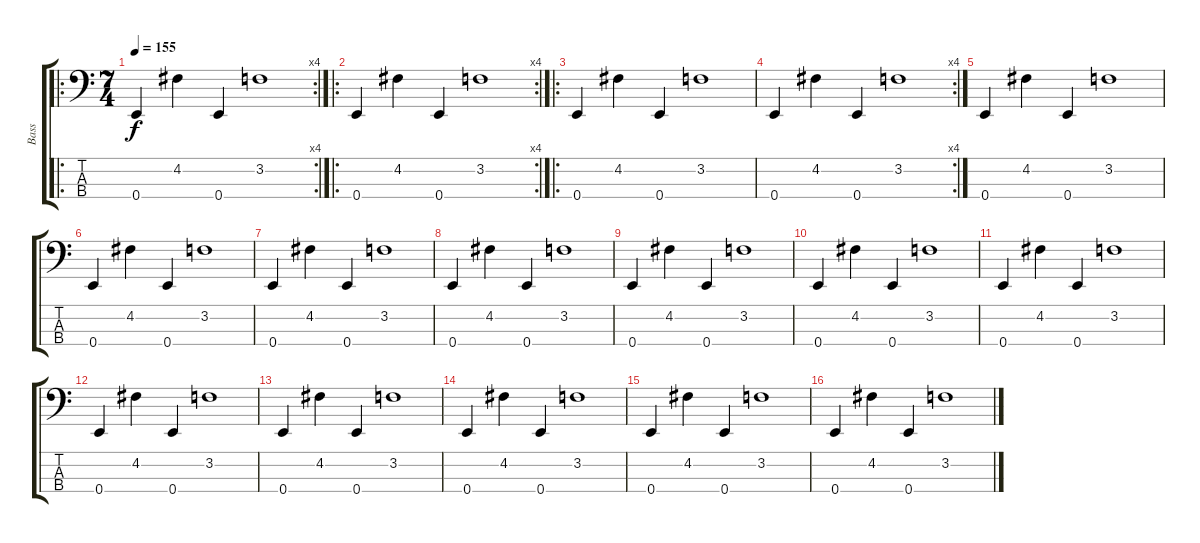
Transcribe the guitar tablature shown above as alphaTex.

\track ("Bass" "Bass") {instrument electricbassfinger}
\staff {score tabs}
\tuning (G2 D2 A1 E1) {hide}
\ro
\rc 4
\ts (7 4)
\tempo 155
\clef f4
\ks c
0.4.4{dy f instrument electricbassfinger} 4.2.4 0.4.4 3.2.1 |
\ro
\rc 4
0.4.4 4.2.4 0.4.4 3.2.1 |
\ro
0.4.4 4.2.4 0.4.4 3.2.1 |
\rc 4
0.4.4 4.2.4 0.4.4 3.2.1 |
0.4.4 4.2.4 0.4.4 3.2.1 |
0.4.4 4.2.4 0.4.4 3.2.1 |
0.4.4 4.2.4 0.4.4 3.2.1 |
0.4.4 4.2.4 0.4.4 3.2.1 |
0.4.4 4.2.4 0.4.4 3.2.1 |
0.4.4 4.2.4 0.4.4 3.2.1 |
0.4.4 4.2.4 0.4.4 3.2.1 |
0.4.4 4.2.4 0.4.4 3.2.1 |
0.4.4 4.2.4 0.4.4 3.2.1 |
0.4.4 4.2.4 0.4.4 3.2.1 |
0.4.4 4.2.4 0.4.4 3.2.1 |
0.4.4 4.2.4 0.4.4 3.2.1
